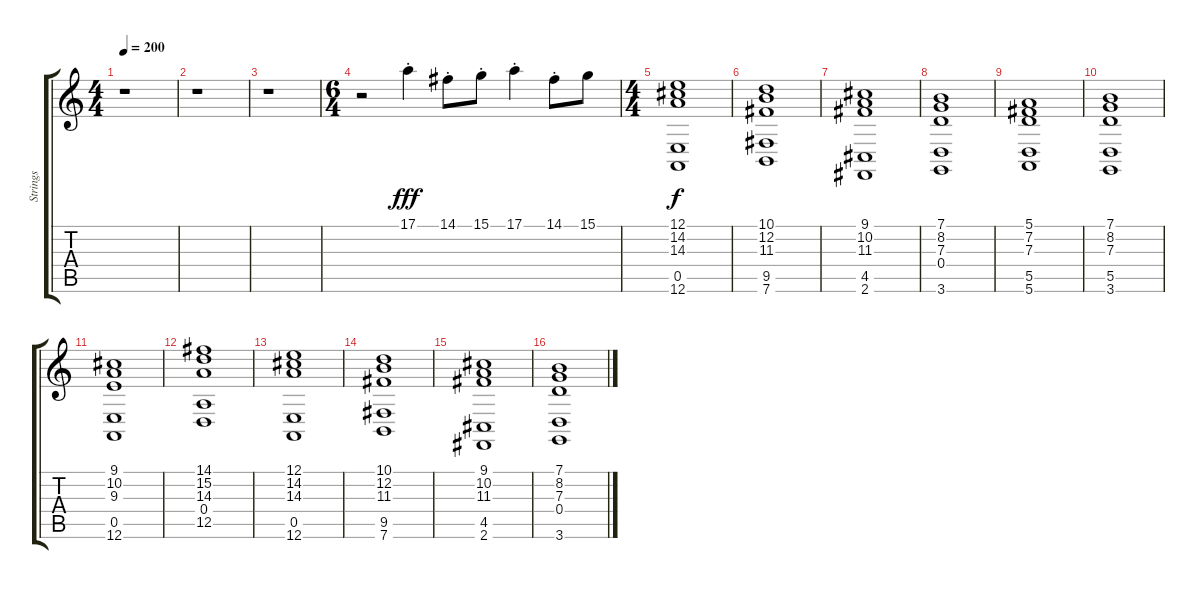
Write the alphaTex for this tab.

\track ("Strings" "Strings") {instrument stringensemble1}
\staff {score tabs}
\tuning (E4 B3 G3 D3 A2 E2) {hide}
\ts (4 4)
\tempo 200
\clef g2
\ks c
r.1{dy f} |
r.1 |
r.1 |
\ts (6 4)
r.2 17.1{st}.4{dy fff} 14.1{st}.8 15.1{st}.8 17.1{st}.4 14.1{st}.8 15.1.8 |
\ts (4 4)
(12.1 14.2 14.3 0.5 12.6).1{dy f} |
(10.1 12.2 11.3 9.5 7.6).1 |
(9.1 10.2 11.3 4.5 2.6).1 |
(7.1 8.2 7.3 0.4 3.6).1 |
(5.1 7.2 7.3 5.5 5.6).1 |
(7.1 8.2 7.3 5.5 3.6).1 |
(9.1 10.2 9.3 0.5 12.6).1 |
(14.1 15.2 14.3 0.4 12.5).1 |
(12.1 14.2 14.3 0.5 12.6).1 |
(10.1 12.2 11.3 9.5 7.6).1 |
(9.1 10.2 11.3 4.5 2.6).1 |
(7.1 8.2 7.3 0.4 3.6).1
